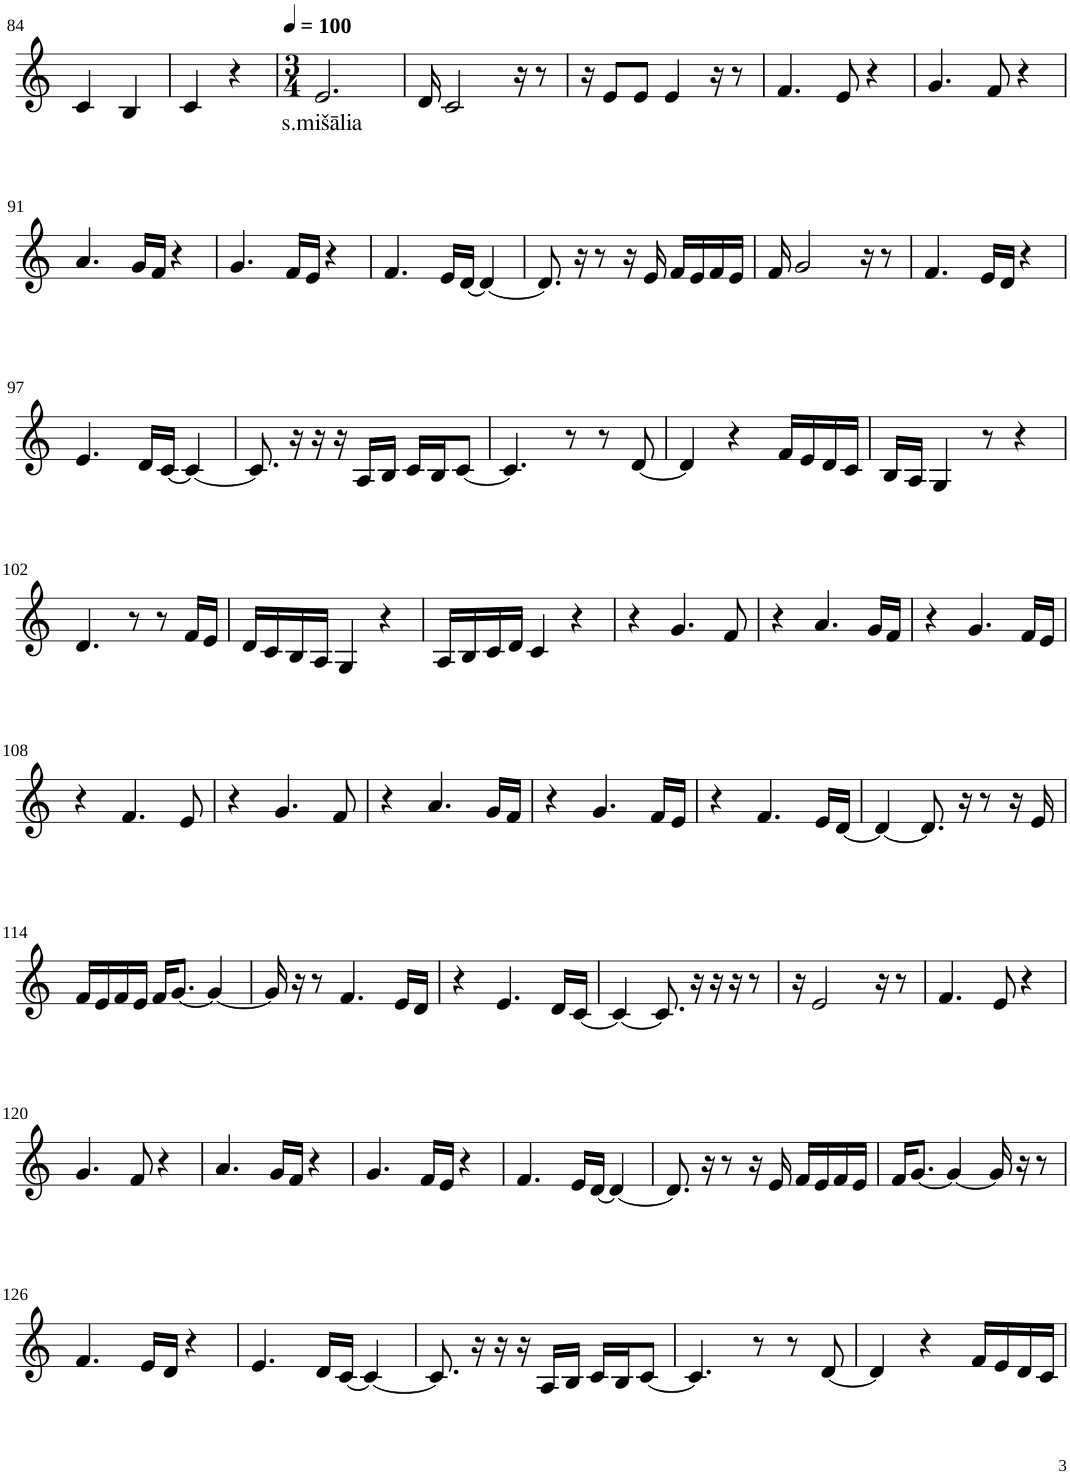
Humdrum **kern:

**kern	**text
*part1	*part1
*staff1	*staff1
*I"Violin	*
!!LO:PB:g=z
*clefG2	*
*k[]	*
*M2/4	*
=84	=84
4c/	.
4B/	.
=85	=85
4c/	.
4r	.
=86	=86
*M3/4	*
*MM100	*
!	!LO:LY:b
2.e/	s.mišālia
=87	=87
16d/	.
2c/	.
16r	.
8r	.
=88	=88
16r	.
8e/L	.
8e/J	.
4e/	.
16r	.
8r	.
=89	=89
4.f/	.
8e/	.
4r	.
=90	=90
4.g/	.
8f/	.
4r	.
!!LO:LB:g=z
=91	=91
4.a/	.
16g/LL	.
16f/JJ	.
4r	.
=92	=92
4.g/	.
16f/LL	.
16e/JJ	.
4r	.
=93	=93
4.f/	.
16e/LL	.
[16d/JJ	.
4d/_	.
=94	=94
8.d/]	.
16r	.
8r	.
16r	.
16e/	.
16f/LL	.
16e/	.
16f/	.
16e/JJ	.
=95	=95
16f/	.
2g/	.
16r	.
8r	.
=96	=96
4.f/	.
16e/LL	.
16d/JJ	.
4r	.
!!LO:LB:g=z
=97	=97
4.e/	.
16d/LL	.
[16c/JJ	.
4c/_	.
=98	=98
8.c/]	.
16r	.
16r	.
16r	.
16A/LL	.
16B/JJ	.
16c/LL	.
16B/J	.
[8c/J	.
=99	=99
4.c/]	.
8r	.
8r	.
[8d/	.
=100	=100
4d/]	.
4r	.
16f/LL	.
16e/	.
16d/	.
16c/JJ	.
=101	=101
16B/LL	.
16A/JJ	.
4G/	.
8r	.
4r	.
!!LO:LB:g=z
=102	=102
4.d/	.
8r	.
8r	.
16f/LL	.
16e/JJ	.
=103	=103
16d/LL	.
16c/	.
16B/	.
16A/JJ	.
4G/	.
4r	.
=104	=104
16A/LL	.
16B/	.
16c/	.
16d/JJ	.
4c/	.
4r	.
=105	=105
4r	.
4.g/	.
8f/	.
=106	=106
4r	.
4.a/	.
16g/LL	.
16f/JJ	.
=107	=107
4r	.
4.g/	.
16f/LL	.
16e/JJ	.
!!LO:LB:g=z
=108	=108
4r	.
4.f/	.
8e/	.
=109	=109
4r	.
4.g/	.
8f/	.
=110	=110
4r	.
4.a/	.
16g/LL	.
16f/JJ	.
=111	=111
4r	.
4.g/	.
16f/LL	.
16e/JJ	.
=112	=112
4r	.
4.f/	.
16e/LL	.
[16d/JJ	.
=113	=113
4d/_	.
8.d/]	.
16r	.
8r	.
16r	.
16e/	.
!!LO:LB:g=z
=114	=114
16f/LL	.
16e/	.
16f/	.
16e/JJ	.
16f/KL	.
[8.g/J	.
4g/_	.
=115	=115
16g/]	.
16r	.
8r	.
4.f/	.
16e/LL	.
16d/JJ	.
=116	=116
4r	.
4.e/	.
16d/LL	.
[16c/JJ	.
=117	=117
4c/_	.
8.c/]	.
16r	.
16r	.
16r	.
8r	.
=118	=118
16r	.
2e/	.
16r	.
8r	.
=119	=119
4.f/	.
8e/	.
4r	.
!!LO:LB:g=z
=120	=120
4.g/	.
8f/	.
4r	.
=121	=121
4.a/	.
16g/LL	.
16f/JJ	.
4r	.
=122	=122
4.g/	.
16f/LL	.
16e/JJ	.
4r	.
=123	=123
4.f/	.
16e/LL	.
[16d/JJ	.
4d/_	.
=124	=124
8.d/]	.
16r	.
8r	.
16r	.
16e/	.
16f/LL	.
16e/	.
16f/	.
16e/JJ	.
=125	=125
16f/KL	.
[8.g/J	.
4g/_	.
16g/]	.
16r	.
8r	.
!!LO:LB:g=z
=126	=126
4.f/	.
16e/LL	.
16d/JJ	.
4r	.
=127	=127
4.e/	.
16d/LL	.
[16c/JJ	.
4c/_	.
=128	=128
8.c/]	.
16r	.
16r	.
16r	.
16A/LL	.
16B/JJ	.
16c/LL	.
16B/J	.
[8c/J	.
=129	=129
4.c/]	.
8r	.
8r	.
[8d/	.
=130	=130
4d/]	.
4r	.
16f/LL	.
16e/	.
16d/	.
16c/JJ	.
=	=
*-	*-
